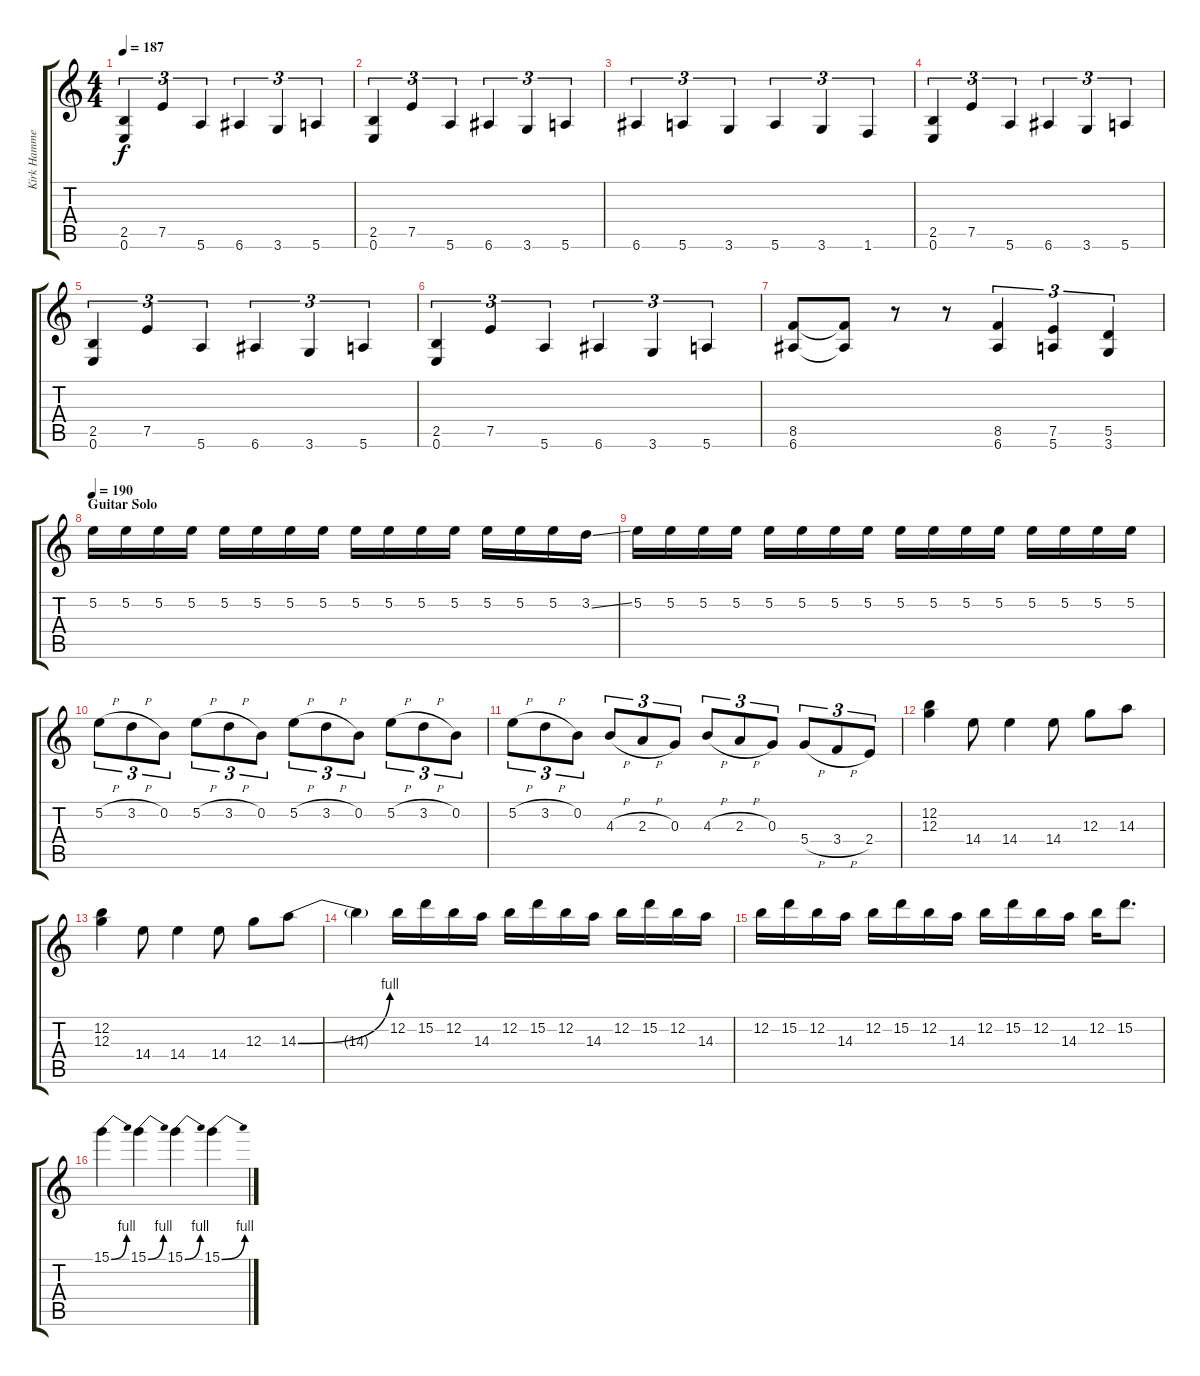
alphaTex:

\track ("Kirk Hammett" "Kirk Hamme") {instrument distortionguitar}
\staff {score tabs}
\tuning (E4 B3 G3 D3 A2 E2) {hide}
\ts (4 4)
\tempo 187
\clef g2
\ks c
(2.5 0.6).4{tu (3 2) dy f} 7.5.4{tu (3 2)} 5.6.4{tu (3 2)} 6.6.4{tu (3 2)} 3.6.4{tu (3 2)} 5.6.4{tu (3 2)} |
(2.5 0.6).4{tu (3 2)} 7.5.4{tu (3 2)} 5.6.4{tu (3 2)} 6.6.4{tu (3 2)} 3.6.4{tu (3 2)} 5.6.4{tu (3 2)} |
6.6.4{tu (3 2)} 5.6.4{tu (3 2)} 3.6.4{tu (3 2)} 5.6.4{tu (3 2)} 3.6.4{tu (3 2)} 1.6.4{tu (3 2)} |
(2.5 0.6).4{tu (3 2)} 7.5.4{tu (3 2)} 5.6.4{tu (3 2)} 6.6.4{tu (3 2)} 3.6.4{tu (3 2)} 5.6.4{tu (3 2)} |
(2.5 0.6).4{tu (3 2)} 7.5.4{tu (3 2)} 5.6.4{tu (3 2)} 6.6.4{tu (3 2)} 3.6.4{tu (3 2)} 5.6.4{tu (3 2)} |
(2.5 0.6).4{tu (3 2)} 7.5.4{tu (3 2)} 5.6.4{tu (3 2)} 6.6.4{tu (3 2)} 3.6.4{tu (3 2)} 5.6.4{tu (3 2)} |
(8.5 6.6).8 (8.5{t} 6.6{t}).8 r.8 r.8 (8.5 6.6).4{tu (3 2)} (7.5 5.6).4{tu (3 2)} (5.5 3.6).4{tu (3 2)} |
\section ("" "Guitar Solo")
\tempo 190
5.2.16 5.2.16 5.2.16 5.2.16 5.2.16 5.2.16 5.2.16 5.2.16 5.2.16 5.2.16 5.2.16 5.2.16 5.2.16 5.2.16 5.2.16 3.2{ss}.16 |
5.2.16 5.2.16 5.2.16 5.2.16 5.2.16 5.2.16 5.2.16 5.2.16 5.2.16 5.2.16 5.2.16 5.2.16 5.2.16 5.2.16 5.2.16 5.2.16 |
5.2{h}.8{tu (3 2)} 3.2{h}.8{tu (3 2)} 0.2.8{tu (3 2)} 5.2{h}.8{tu (3 2)} 3.2{h}.8{tu (3 2)} 0.2.8{tu (3 2)} 5.2{h}.8{tu (3 2)} 3.2{h}.8{tu (3 2)} 0.2.8{tu (3 2)} 5.2{h}.8{tu (3 2)} 3.2{h}.8{tu (3 2)} 0.2.8{tu (3 2)} |
5.2{h}.8{tu (3 2)} 3.2{h}.8{tu (3 2)} 0.2.8{tu (3 2)} 4.3{h}.8{tu (3 2)} 2.3{h}.8{tu (3 2)} 0.3.8{tu (3 2)} 4.3{h}.8{tu (3 2)} 2.3{h}.8{tu (3 2)} 0.3.8{tu (3 2)} 5.4{h}.8{tu (3 2)} 3.4{h}.8{tu (3 2)} 2.4.8{tu (3 2)} |
(12.2 12.3).4 14.4.8 14.4.4 14.4.8 12.3.8 14.3.8 |
(12.2 12.3).4 14.4.8 14.4.4 14.4.8 12.3.8 14.3{be (bend 0 0 60 4)}.8 |
14.3{t}.4 12.2.16 15.2.16 12.2.16 14.3.16 12.2.16 15.2.16 12.2.16 14.3.16 12.2.16 15.2.16 12.2.16 14.3.16 |
12.2.16 15.2.16 12.2.16 14.3.16 12.2.16 15.2.16 12.2.16 14.3.16 12.2.16 15.2.16 12.2.16 14.3.16 12.2.16 15.2.8{d} |
15.1{be (bend 0 0 60 4)}.4 15.1{be (bend 0 0 60 4)}.4 15.1{be (bend 0 0 60 4)}.4 15.1{be (bend 0 0 60 4)}.4
